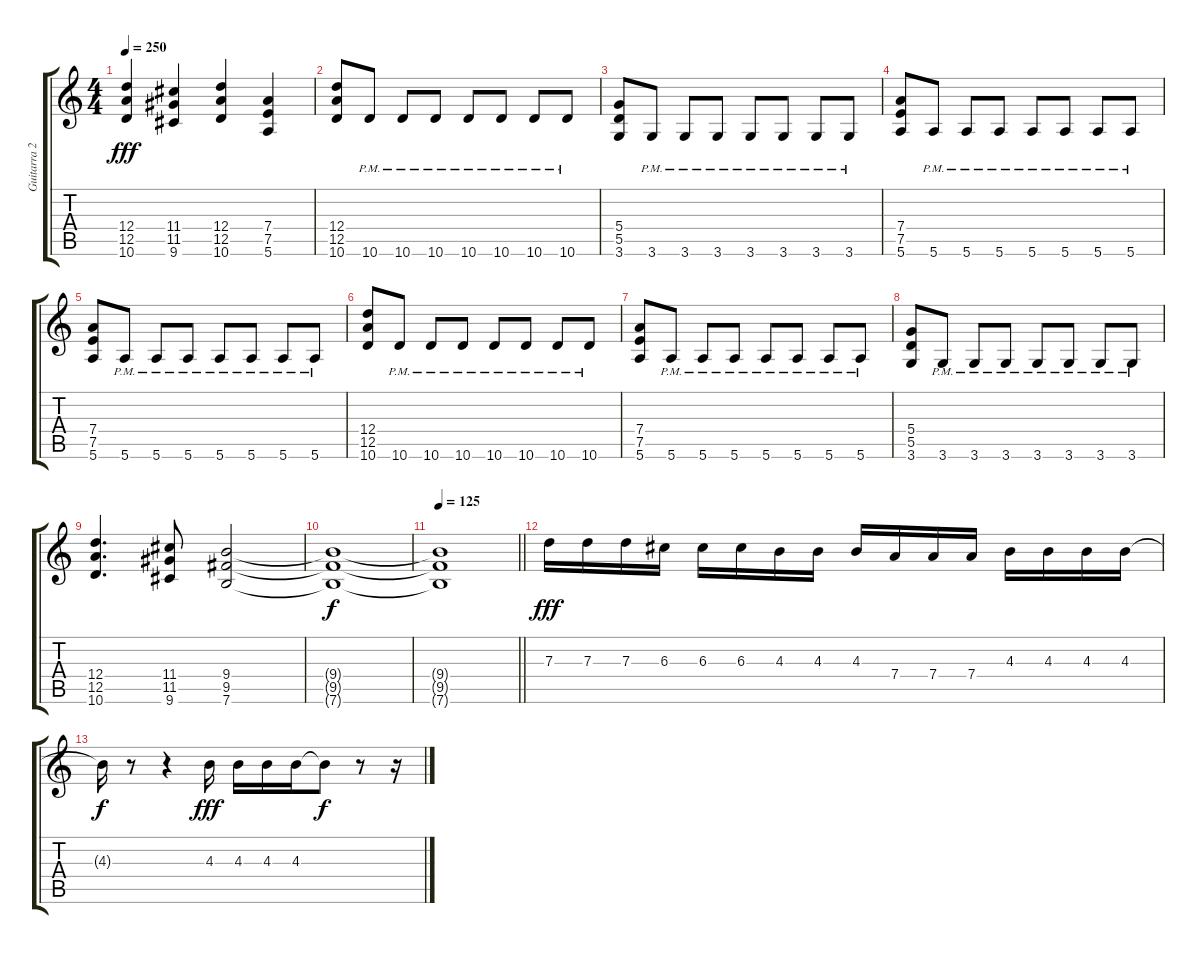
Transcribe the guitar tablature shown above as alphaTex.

\track ("Guitarra 2" "Guitarra 2") {instrument distortionguitar}
\staff {score tabs}
\tuning (E4 B3 G3 D3 A2 E2) {hide}
\ts (4 4)
\tempo 250
\clef g2
\ks c
(12.4 12.5 10.6).4{dy fff} (11.4 11.5 9.6).4 (12.4 12.5 10.6).4 (7.4 7.5 5.6).4 |
(12.4 12.5 10.6).8 10.6{pm}.8 10.6{pm}.8 10.6{pm}.8 10.6{pm}.8 10.6{pm}.8 10.6{pm}.8 10.6{pm}.8 |
(5.4 5.5 3.6).8 3.6{pm}.8 3.6{pm}.8 3.6{pm}.8 3.6{pm}.8 3.6{pm}.8 3.6{pm}.8 3.6{pm}.8 |
(7.4 7.5 5.6).8 5.6{pm}.8 5.6{pm}.8 5.6{pm}.8 5.6{pm}.8 5.6{pm}.8 5.6{pm}.8 5.6{pm}.8 |
(7.4 7.5 5.6).8 5.6{pm}.8 5.6{pm}.8 5.6{pm}.8 5.6{pm}.8 5.6{pm}.8 5.6{pm}.8 5.6{pm}.8 |
(12.4 12.5 10.6).8 10.6{pm}.8 10.6{pm}.8 10.6{pm}.8 10.6{pm}.8 10.6{pm}.8 10.6{pm}.8 10.6{pm}.8 |
(7.4 7.5 5.6).8 5.6{pm}.8 5.6{pm}.8 5.6{pm}.8 5.6{pm}.8 5.6{pm}.8 5.6{pm}.8 5.6{pm}.8 |
(5.4 5.5 3.6).8 3.6{pm}.8 3.6{pm}.8 3.6{pm}.8 3.6{pm}.8 3.6{pm}.8 3.6{pm}.8 3.6{pm}.8 |
(12.4 12.5 10.6).4{d} (11.4 11.5 9.6).8 (9.4 9.5 7.6).2 |
(9.4{t} 9.5{t} 7.6{t}).1{dy f} |
\tempo 125
\barLineRight lightlight
(9.4{t} 9.5{t} 7.6{t}).1 |
\section ("" "")
7.3.16{dy fff} 7.3.16 7.3.16 6.3.16 6.3.16 6.3.16 4.3.16 4.3.16 4.3.16 7.4.16 7.4.16 7.4.16 4.3.16 4.3.16 4.3.16 4.3.16 |
4.3{t}.16{dy f} r.8 r.4 4.3.16{dy fff} 4.3.16 4.3.16 4.3.16 4.3{t}.8{dy f} r.8 r.16
